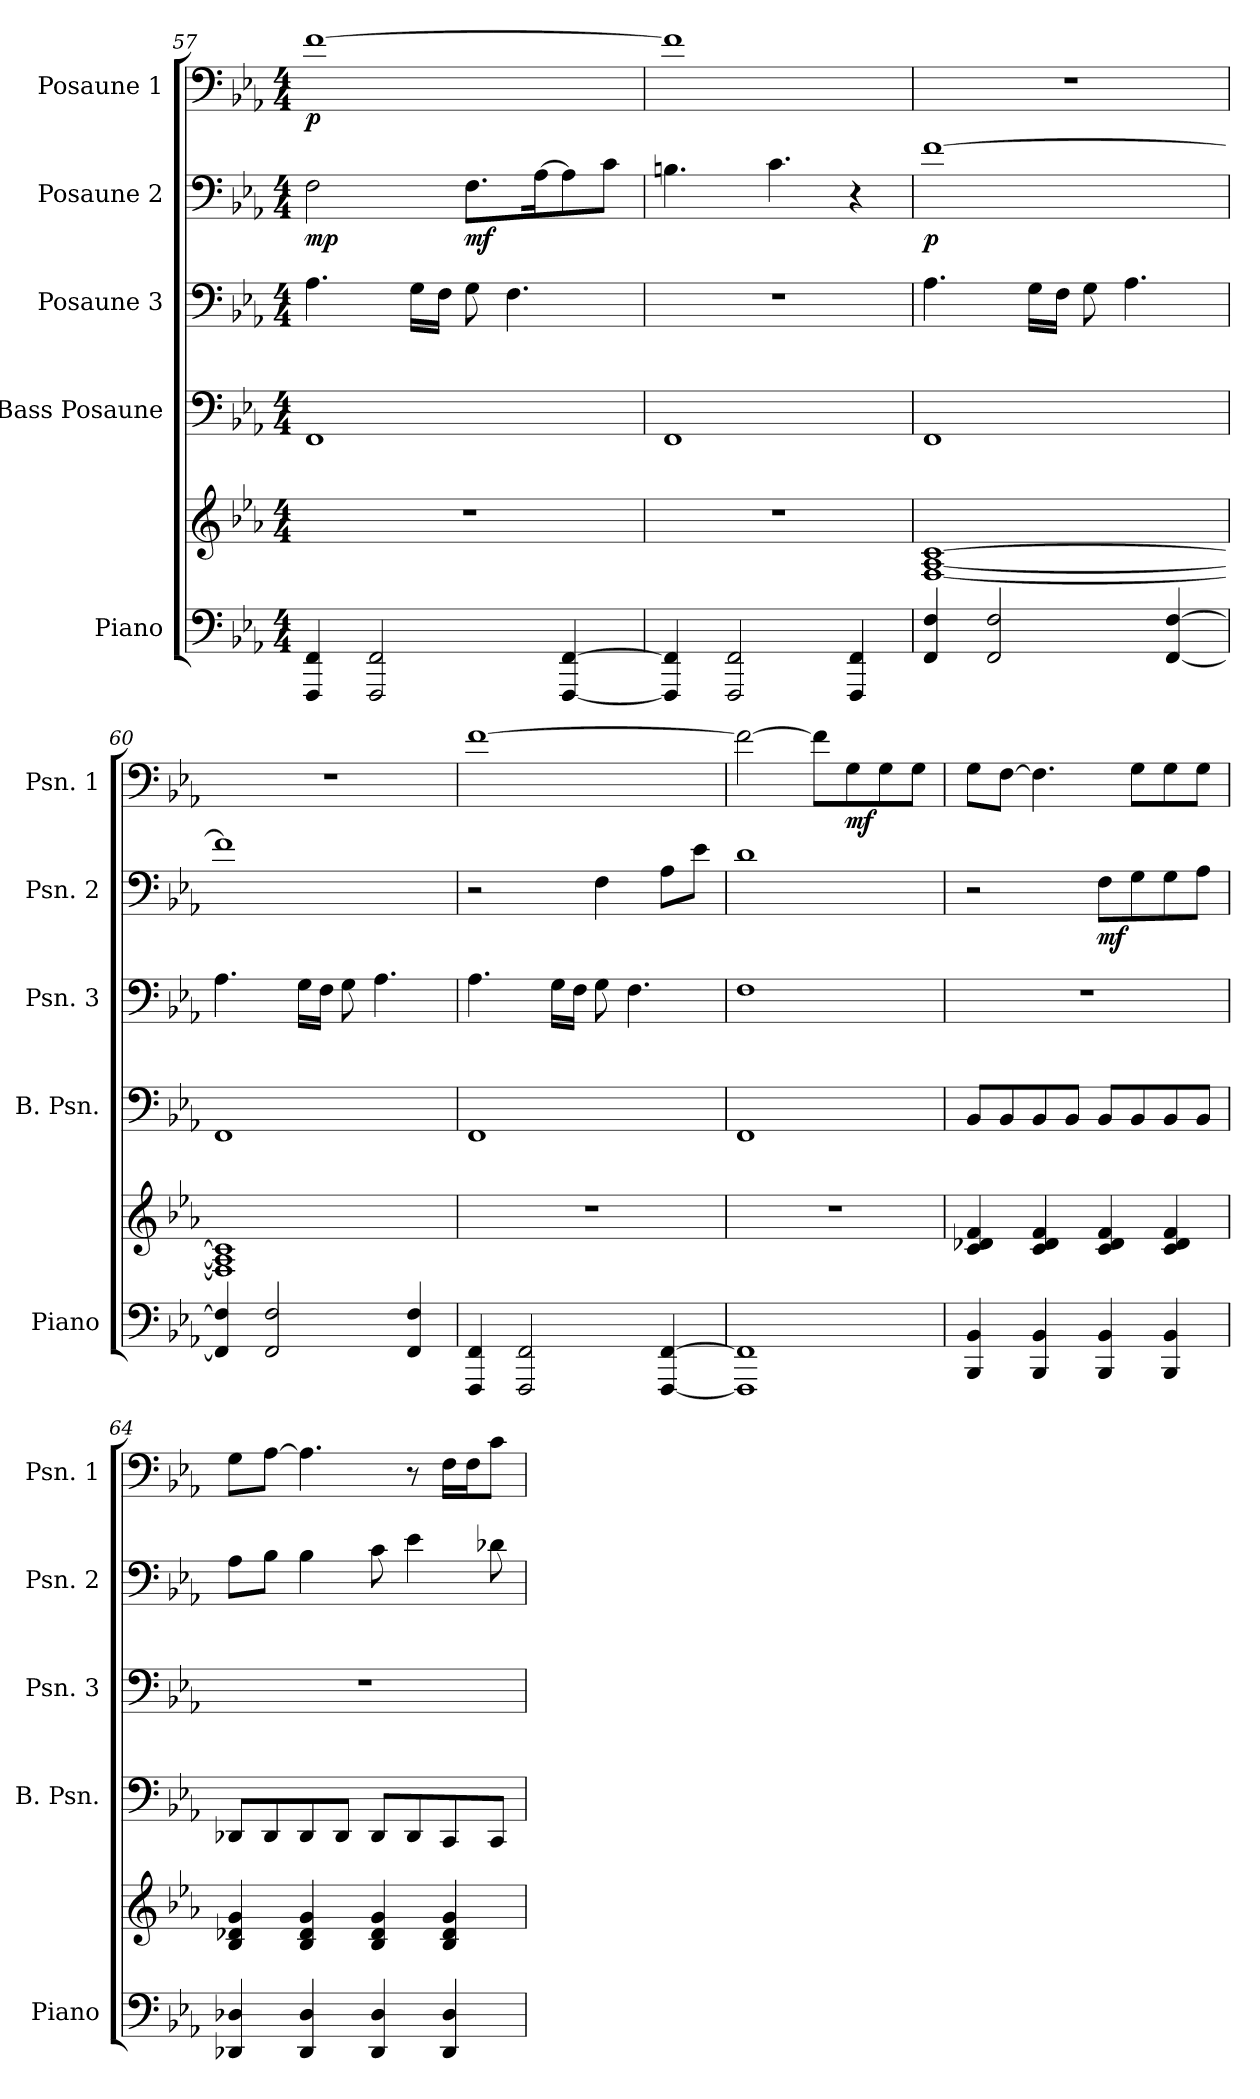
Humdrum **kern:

**kern	**kern	**kern	**kern	**kern	**dynam	**kern	**dynam
*part5	*part5	*part4	*part3	*part2	*part2	*part1	*part1
*staff6	*staff5	*staff4	*staff3	*staff2	*staff2	*staff1	*staff1
*I"Piano	*	*I"Bass Posaune	*I"Posaune 3	*I"Posaune 2	*	*I"Posaune 1	*
*I'Piano	*	*I'B. Psn.	*I'Psn. 3	*I'Psn. 2	*	*I'Psn. 1	*
*clefF4	*clefG2	*clefF4	*clefF4	*clefF4	*	*clefF4	*
*k[b-e-a-]	*k[b-e-a-]	*k[b-e-a-]	*k[b-e-a-]	*k[b-e-a-]	*	*k[b-e-a-]	*
*E-:	*E-:	*E-:	*E-:	*E-:	*	*E-:	*
*M4/4	*M4/4	*M4/4	*M4/4	*M4/4	*	*M4/4	*
=57	=57	=57	=57	=57	=57	=57	=57
!	!	!	!	!	!LO:DY:b	!	!LO:DY:b
4FFF/ 4FF/	1r	1FF	4.A-\	2F\	mp	[1f	p
2FFF/ 2FF/	.	.	.	.	.	.	.
.	.	.	16G\LL	.	.	.	.
.	.	.	16F\JJ	.	.	.	.
!	!	!	!	!	!LO:DY:b	!	!
.	.	.	8G\	8.F\L	mf	.	.
.	.	.	4.F\	.	.	.	.
.	.	.	.	[16A-\K	.	.	.
[4FFF/ [4FF/	.	.	.	8A-\]	.	.	.
.	.	.	.	8c\J	.	.	.
=58	=58	=58	=58	=58	=58	=58	=58
4FFF/] 4FF/]	1r	1FF	1r	4.Bn\	.	1f]	.
2FFF/ 2FF/	.	.	.	.	.	.	.
.	.	.	.	4.c\	.	.	.
4FFF/ 4FF/	.	.	.	4r	.	.	.
=59	=59	=59	=59	=59	=59	=59	=59
!	!	!	!	!	!LO:DY:b	!	!
4FF/ 4F/	[1F [1A- [1c	1FF	4.A-\	[1f	p	1r	.
2FF/ 2F/	.	.	.	.	.	.	.
.	.	.	16G\LL	.	.	.	.
.	.	.	16F\JJ	.	.	.	.
.	.	.	8G\	.	.	.	.
.	.	.	4.A-\	.	.	.	.
[4FF/ [4F/	.	.	.	.	.	.	.
=60	=60	=60	=60	=60	=60	=60	=60
4FF/] 4F/]	1F] 1A-] 1c]	1FF	4.A-\	1f]	.	1r	.
2FF/ 2F/	.	.	.	.	.	.	.
.	.	.	16G\LL	.	.	.	.
.	.	.	16F\JJ	.	.	.	.
.	.	.	8G\	.	.	.	.
.	.	.	4.A-\	.	.	.	.
4FF/ 4F/	.	.	.	.	.	.	.
!!LO:LB:g=z
=61	=61	=61	=61	=61	=61	=61	=61
4FFF/ 4FF/	1r	1FF	4.A-\	2r	.	[1f	.
2FFF/ 2FF/	.	.	.	.	.	.	.
.	.	.	16G\LL	.	.	.	.
.	.	.	16F\JJ	.	.	.	.
.	.	.	8G\	4F\	.	.	.
.	.	.	4.F\	.	.	.	.
[4FFF/ [4FF/	.	.	.	8A-\L	.	.	.
.	.	.	.	8e-\J	.	.	.
=62	=62	=62	=62	=62	=62	=62	=62
1FFF] 1FF]	1r	1FF	1F	1d	.	2f\_	.
.	.	.	.	.	.	8f\L]	.
!	!	!	!	!	!	!	!LO:DY:b
.	.	.	.	.	.	8G\	mf
.	.	.	.	.	.	8G\	.
.	.	.	.	.	.	8G\J	.
=63	=63	=63	=63	=63	=63	=63	=63
4BBB-/ 4BB-/	4c/ 4d-X/ 4f/	8BB-/L	1r	2r	.	8G\L	.
.	.	8BB-/	.	.	.	[8F\J	.
4BBB-/ 4BB-/	4c/ 4d-/ 4f/	8BB-/	.	.	.	4.F\]	.
.	.	8BB-/J	.	.	.	.	.
!	!	!	!	!	!LO:DY:b	!	!
4BBB-/ 4BB-/	4c/ 4d-/ 4f/	8BB-/L	.	8F\L	mf	.	.
.	.	8BB-/	.	8G\	.	8G\L	.
4BBB-/ 4BB-/	4c/ 4d-/ 4f/	8BB-/	.	8G\	.	8G\	.
.	.	8BB-/J	.	8A-\J	.	8G\J	.
=64	=64	=64	=64	=64	=64	=64	=64
4DD-X/ 4D-X/	4B-/ 4d-X/ 4g/	8DD-X/L	1r	8A-\L	.	8G\L	.
.	.	8DD-/	.	8B-\J	.	[8A-\J	.
4DD-/ 4D-/	4B-/ 4d-/ 4g/	8DD-/	.	4B-\	.	4.A-\]	.
.	.	8DD-/J	.	.	.	.	.
4DD-/ 4D-/	4B-/ 4d-/ 4g/	8DD-/L	.	8c\	.	.	.
.	.	8DD-/	.	4e-\	.	8r	.
4DD-/ 4D-/	4B-/ 4d-/ 4g/	8CC/	.	.	.	16F\LL	.
.	.	.	.	.	.	16F\J	.
.	.	8CC/J	.	8d-X\	.	8c\J	.
=	=	=	=	=	=	=	=
*-	*-	*-	*-	*-	*-	*-	*-
